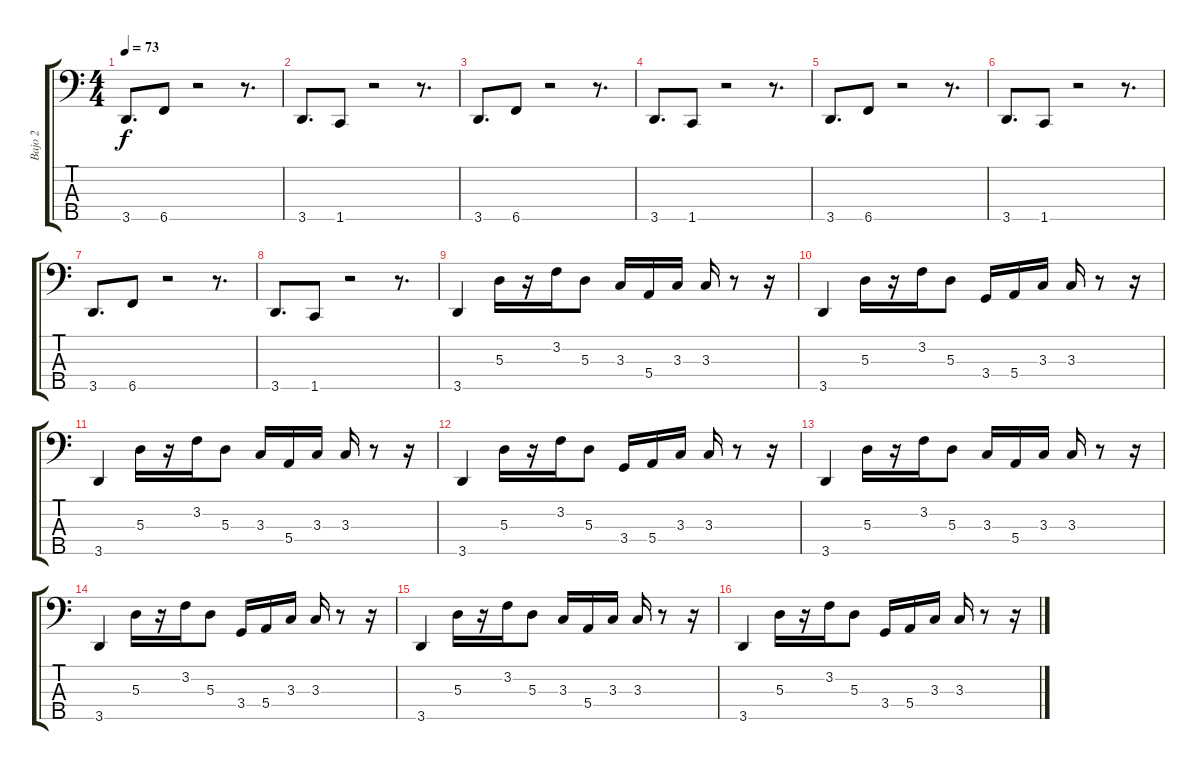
\track ("Bajo 2" "Bajo 2") {instrument slapbass1}
\staff {score tabs}
\tuning (G2 D2 A1 E1 B0) {hide}
\ts (4 4)
\tempo 73
\clef f4
\ks c
3.5.8{d dy f} 6.5.8 r.2 r.8{d} |
3.5.8{d} 1.5.8 r.2 r.8{d} |
3.5.8{d} 6.5.8 r.2 r.8{d} |
3.5.8{d} 1.5.8 r.2 r.8{d} |
3.5.8{d} 6.5.8 r.2 r.8{d} |
3.5.8{d} 1.5.8 r.2 r.8{d} |
3.5.8{d} 6.5.8 r.2 r.8{d} |
3.5.8{d} 1.5.8 r.2 r.8{d} |
3.5.4 5.3.16 r.16 3.2.16 5.3.8 3.3.16 5.4.16 3.3.16 3.3.16 r.8 r.16 |
3.5.4 5.3.16 r.16 3.2.16 5.3.8 3.4.16 5.4.16 3.3.16 3.3.16 r.8 r.16 |
3.5.4 5.3.16 r.16 3.2.16 5.3.8 3.3.16 5.4.16 3.3.16 3.3.16 r.8 r.16 |
3.5.4 5.3.16 r.16 3.2.16 5.3.8 3.4.16 5.4.16 3.3.16 3.3.16 r.8 r.16 |
3.5.4 5.3.16 r.16 3.2.16 5.3.8 3.3.16 5.4.16 3.3.16 3.3.16 r.8 r.16 |
3.5.4 5.3.16 r.16 3.2.16 5.3.8 3.4.16 5.4.16 3.3.16 3.3.16 r.8 r.16 |
3.5.4 5.3.16 r.16 3.2.16 5.3.8 3.3.16 5.4.16 3.3.16 3.3.16 r.8 r.16 |
3.5.4 5.3.16 r.16 3.2.16 5.3.8 3.4.16 5.4.16 3.3.16 3.3.16 r.8 r.16
